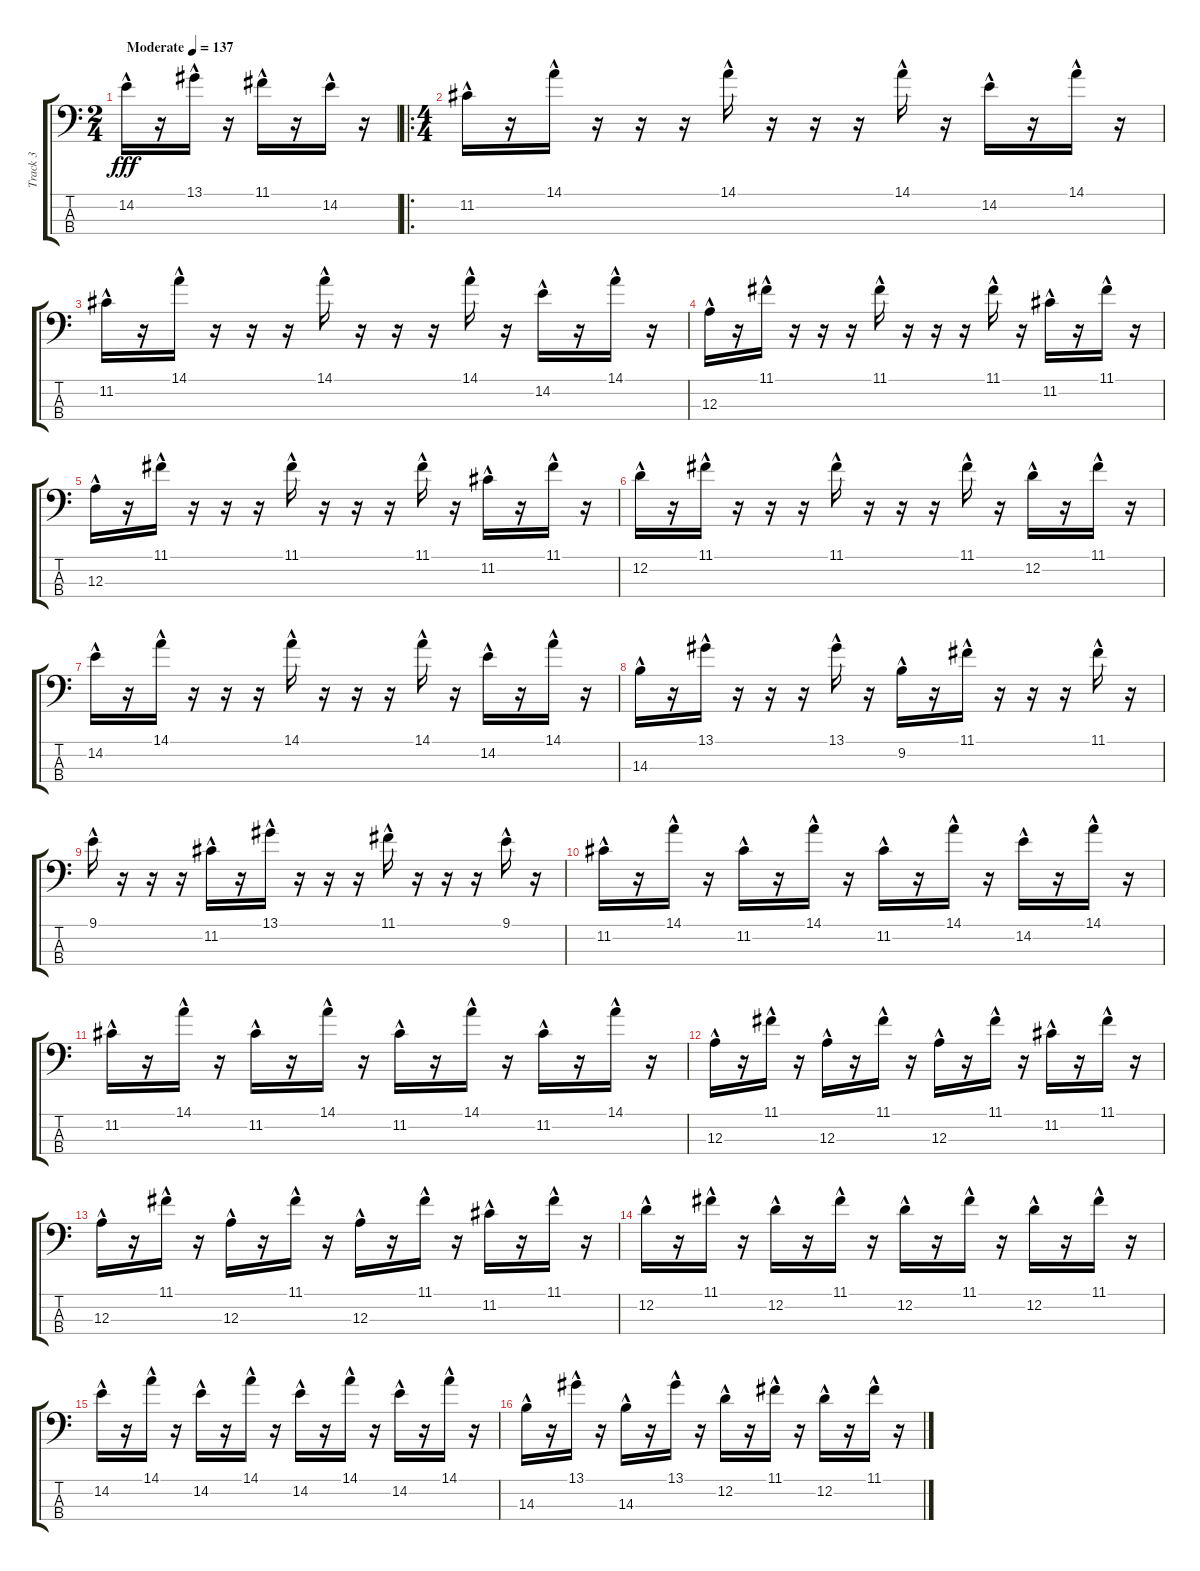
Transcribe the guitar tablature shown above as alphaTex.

\track ("Track 3" "Track 3") {instrument electricbassfinger bank 2}
\staff {score tabs}
\tuning (G2 D2 A1 E1) {hide}
\ts (2 4)
\tempo (137 "Moderate")
\clef f4
\ks c
14.2{hac}.16{dy fff instrument electricbassfinger} r.16 13.1{hac}.16 r.16 11.1{hac}.16 r.16 14.2{hac}.16 r.16 |
\ro
\ts (4 4)
11.2{hac}.16 r.16 14.1{hac}.16 r.16 r.16 r.16 14.1{hac}.16 r.16 r.16 r.16 14.1{hac}.16 r.16 14.2{hac}.16 r.16 14.1{hac}.16 r.16 |
11.2{hac}.16 r.16 14.1{hac}.16 r.16 r.16 r.16 14.1{hac}.16 r.16 r.16 r.16 14.1{hac}.16 r.16 14.2{hac}.16 r.16 14.1{hac}.16 r.16 |
12.3{hac}.16 r.16 11.1{hac}.16 r.16 r.16 r.16 11.1{hac}.16 r.16 r.16 r.16 11.1{hac}.16 r.16 11.2{hac}.16 r.16 11.1{hac}.16 r.16 |
12.3{hac}.16 r.16 11.1{hac}.16 r.16 r.16 r.16 11.1{hac}.16 r.16 r.16 r.16 11.1{hac}.16 r.16 11.2{hac}.16 r.16 11.1{hac}.16 r.16 |
12.2{hac}.16 r.16 11.1{hac}.16 r.16 r.16 r.16 11.1{hac}.16 r.16 r.16 r.16 11.1{hac}.16 r.16 12.2{hac}.16 r.16 11.1{hac}.16 r.16 |
14.2{hac}.16 r.16 14.1{hac}.16 r.16 r.16 r.16 14.1{hac}.16 r.16 r.16 r.16 14.1{hac}.16 r.16 14.2{hac}.16 r.16 14.1{hac}.16 r.16 |
14.3{hac}.16 r.16 13.1{hac}.16 r.16 r.16 r.16 13.1{hac}.16 r.16 9.2{hac}.16 r.16 11.1{hac}.16 r.16 r.16 r.16 11.1{hac}.16 r.16 |
9.1{hac}.16 r.16 r.16 r.16 11.2{hac}.16 r.16 13.1{hac}.16 r.16 r.16 r.16 11.1{hac}.16 r.16 r.16 r.16 9.1{hac}.16 r.16 |
11.2{hac}.16 r.16 14.1{hac}.16 r.16 11.2{hac}.16 r.16 14.1{hac}.16 r.16 11.2{hac}.16 r.16 14.1{hac}.16 r.16 14.2{hac}.16 r.16 14.1{hac}.16 r.16 |
11.2{hac}.16 r.16 14.1{hac}.16 r.16 11.2{hac}.16 r.16 14.1{hac}.16 r.16 11.2{hac}.16 r.16 14.1{hac}.16 r.16 11.2{hac}.16 r.16 14.1{hac}.16 r.16 |
12.3{hac}.16 r.16 11.1{hac}.16 r.16 12.3{hac}.16 r.16 11.1{hac}.16 r.16 12.3{hac}.16 r.16 11.1{hac}.16 r.16 11.2{hac}.16 r.16 11.1{hac}.16 r.16 |
12.3{hac}.16 r.16 11.1{hac}.16 r.16 12.3{hac}.16 r.16 11.1{hac}.16 r.16 12.3{hac}.16 r.16 11.1{hac}.16 r.16 11.2{hac}.16 r.16 11.1{hac}.16 r.16 |
12.2{hac}.16 r.16 11.1{hac}.16 r.16 12.2{hac}.16 r.16 11.1{hac}.16 r.16 12.2{hac}.16 r.16 11.1{hac}.16 r.16 12.2{hac}.16 r.16 11.1{hac}.16 r.16 |
14.2{hac}.16 r.16 14.1{hac}.16 r.16 14.2{hac}.16 r.16 14.1{hac}.16 r.16 14.2{hac}.16 r.16 14.1{hac}.16 r.16 14.2{hac}.16 r.16 14.1{hac}.16 r.16 |
14.3{hac}.16 r.16 13.1{hac}.16 r.16 14.3{hac}.16 r.16 13.1{hac}.16 r.16 12.2{hac}.16 r.16 11.1{hac}.16 r.16 12.2{hac}.16 r.16 11.1{hac}.16 r.16
